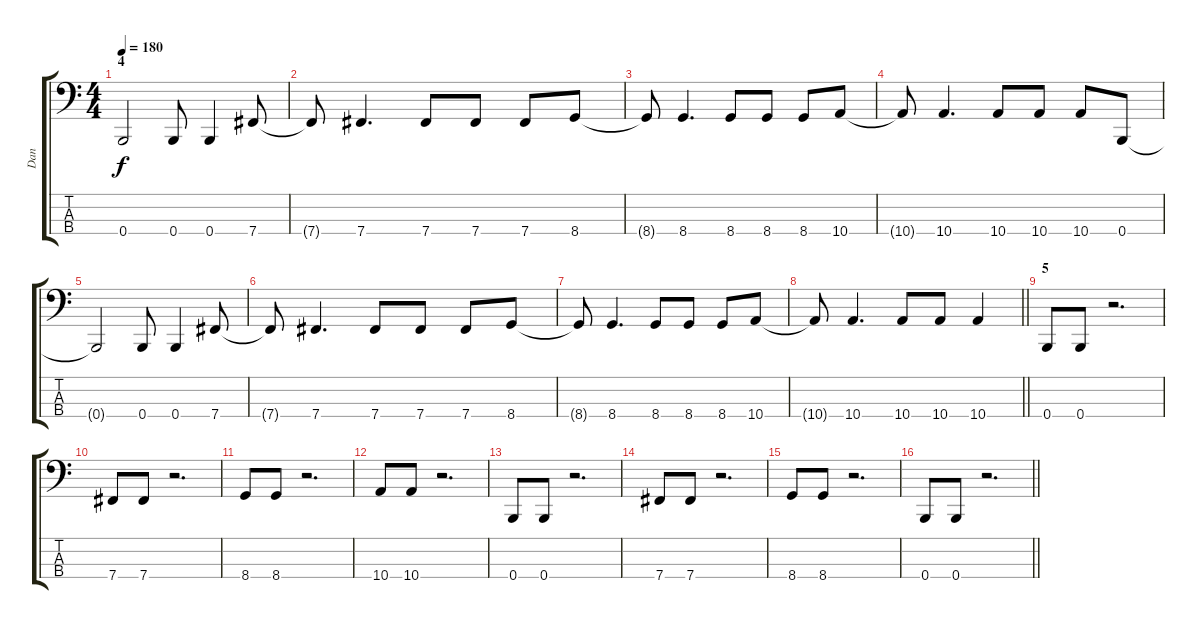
\track ("Dan" "Dan") {instrument electricbassfinger}
\staff {score tabs}
\tuning (E2 B1 Gb1 B0) {hide}
\ts (4 4)
\section ("" "4")
\tempo 180
\clef f4
\ks c
0.4.2{dy f} 0.4.8 0.4.4 7.4.8 |
7.4{t}.8 7.4.4{d} 7.4.8 7.4.8 7.4.8 8.4.8 |
8.4{t}.8 8.4.4{d} 8.4.8 8.4.8 8.4.8 10.4.8 |
10.4{t}.8 10.4.4{d} 10.4.8 10.4.8 10.4.8 0.4.8 |
0.4{t}.2 0.4.8 0.4.4 7.4.8 |
7.4{t}.8 7.4.4{d} 7.4.8 7.4.8 7.4.8 8.4.8 |
8.4{t}.8 8.4.4{d} 8.4.8 8.4.8 8.4.8 10.4.8 |
\barLineRight lightlight
10.4{t}.8 10.4.4{d} 10.4.8 10.4.8 10.4.4 |
\section ("" "5")
0.4.8 0.4.8 r.2{d} |
7.4.8 7.4.8 r.2{d} |
8.4.8 8.4.8 r.2{d} |
10.4.8 10.4.8 r.2{d} |
0.4.8 0.4.8 r.2{d} |
7.4.8 7.4.8 r.2{d} |
8.4.8 8.4.8 r.2{d} |
\barLineRight lightlight
0.4.8 0.4.8 r.2{d}
